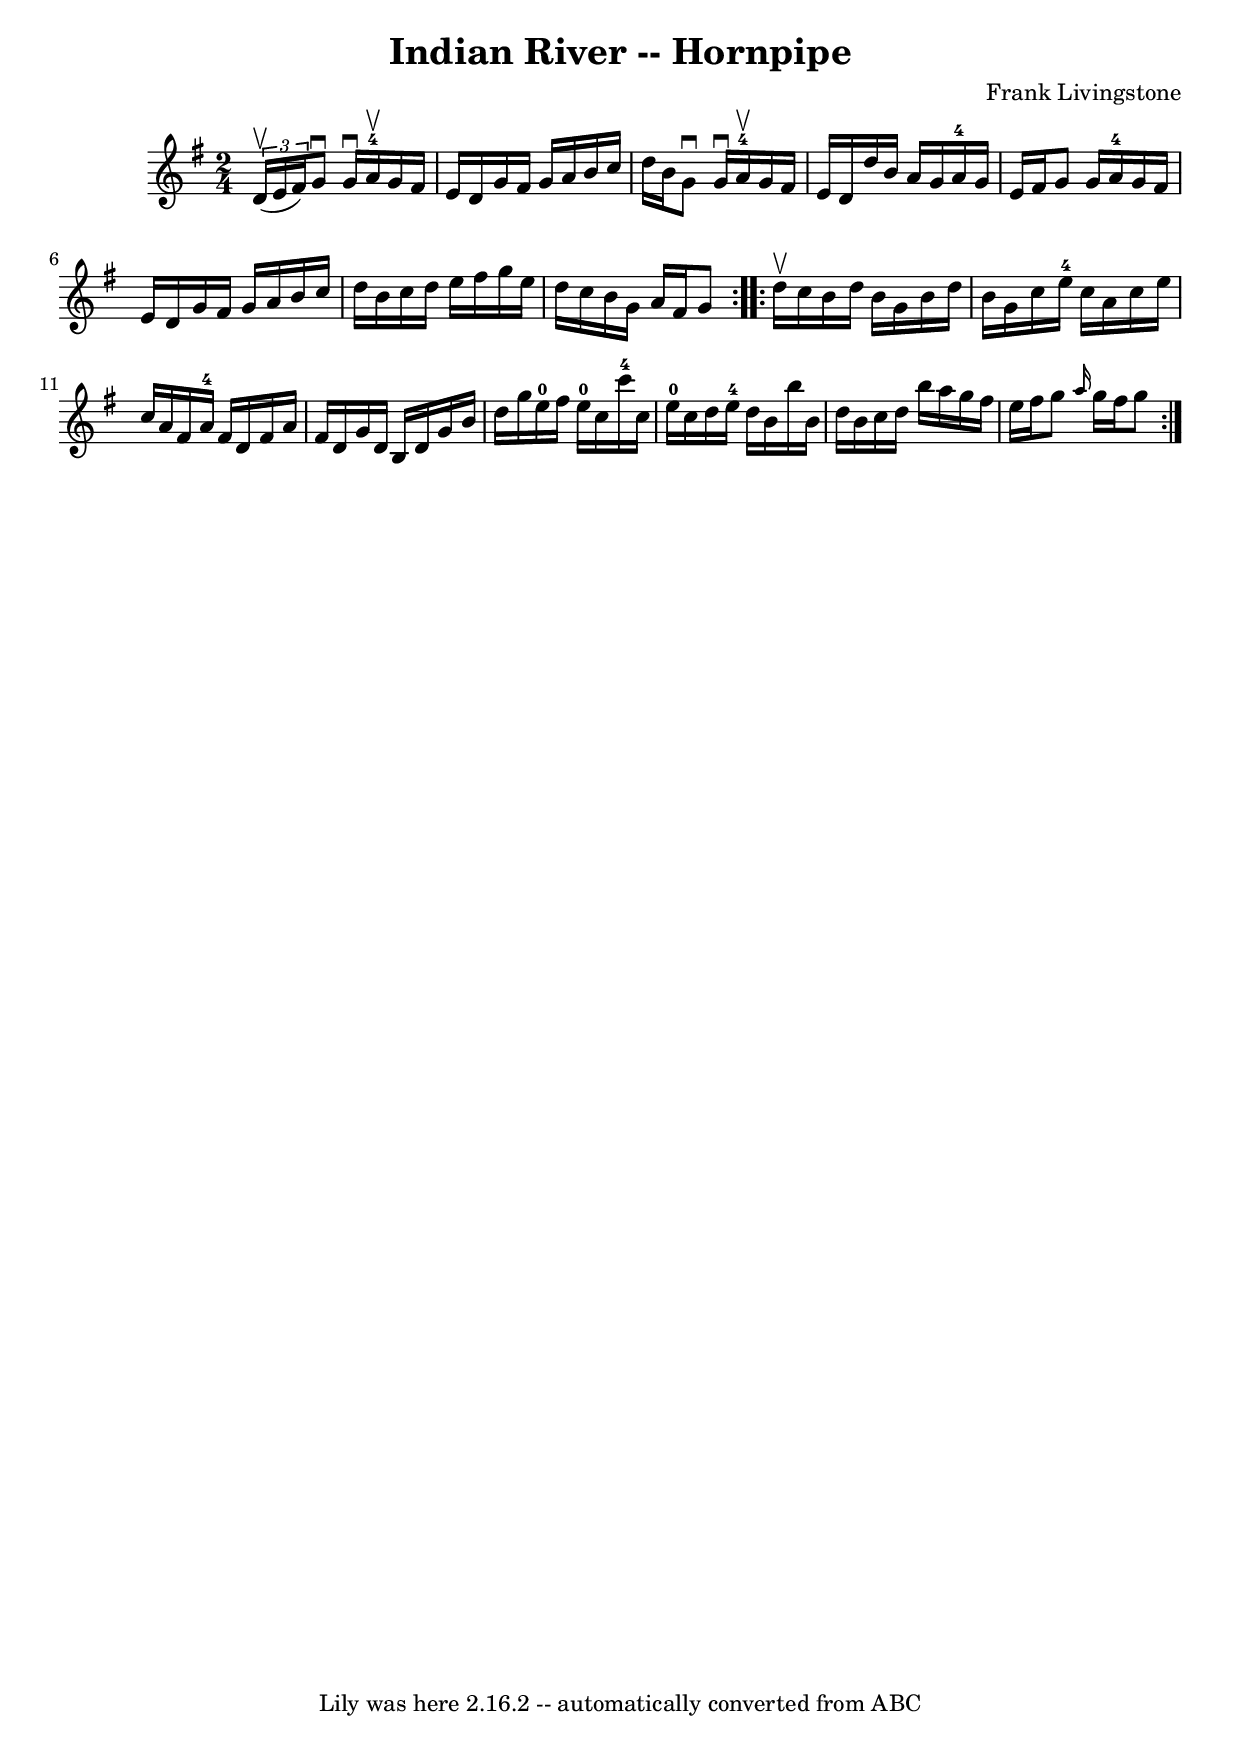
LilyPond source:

\version "2.16.2"
\include "Mammoth.ily"
\header {
  %% book = "Cole's 1000 Fiddle Tunes"
  composer = "Frank Livingstone"
  crossRefNumber = "1"
  footnotes = ""
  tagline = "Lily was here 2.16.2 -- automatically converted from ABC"
  title = "Indian River -- Hornpipe"

}
voicedefault =  {



  \repeat volta 2 {

    \time 2/4 
    \key g \major
    \times 2/3 { d'16 (^\upbow e'16 fis'16) 
	       } 
    |
    g'8^\downbow g'16^\downbow a'16-4^\upbow g'16 fis'16   
    e'16 d'16  |
    g'16 fis'16 g'16 a'16 b'16 c''16    
    d''16 b'16  |
    g'8^\downbow g'16^\downbow a'16-4^\upbow   
    g'16 fis'16 e'16 d'16  |
    d''16 b'16 a'16 g'16      
    a'16-4 g'16 e'16 fis'16  |
    g'8 g'16 a'16-4   
    g'16 fis'16 e'16 d'16  |
    g'16 fis'16 g'16 a'16    
    b'16 c''16 d''16 b'16  |
    c''16 d''16 e''16 fis''16   
    g''16 e''16 d''16 c''16  |
    b'16 g'16 a'16 fis'16    
    g'8  
  }     
  \repeat volta 2 {
    d''16^\upbow c''16  |
    b'16 d''16  
    b'16 g'16 b'16 d''16 b'16 g'16  |
    c''16 e''16-4 
    c''16 a'16 c''16 e''16 c''16 a'16  |
    fis'16 a'16-4 fis'16 d'16 fis'16 a'16 fis'16 d'16  |
    g'16    
    d'16 b16 d'16 g'16 b'16 d''16 g''16  |
    e''16-0 fis''16 e''16-0 c''16 c'''16-4 c''16 e''16-0   
    c''16  |
    d''16 e''16-4 d''16 b'16 b''16 b'16 d''16 
    b'16  |
    c''16 d''16 b''16 a''16 g''16 fis''16    
    e''16 fis''16  |
    g''8  \grace { a''16  
		 } g''16 fis''16    
    g''8  
  }   

}

\score{
  <<

    \context Staff="default"
    {
      \voicedefault 
      
    }

  >>
  \layout {
    
  }
  \midi {
  }

}
